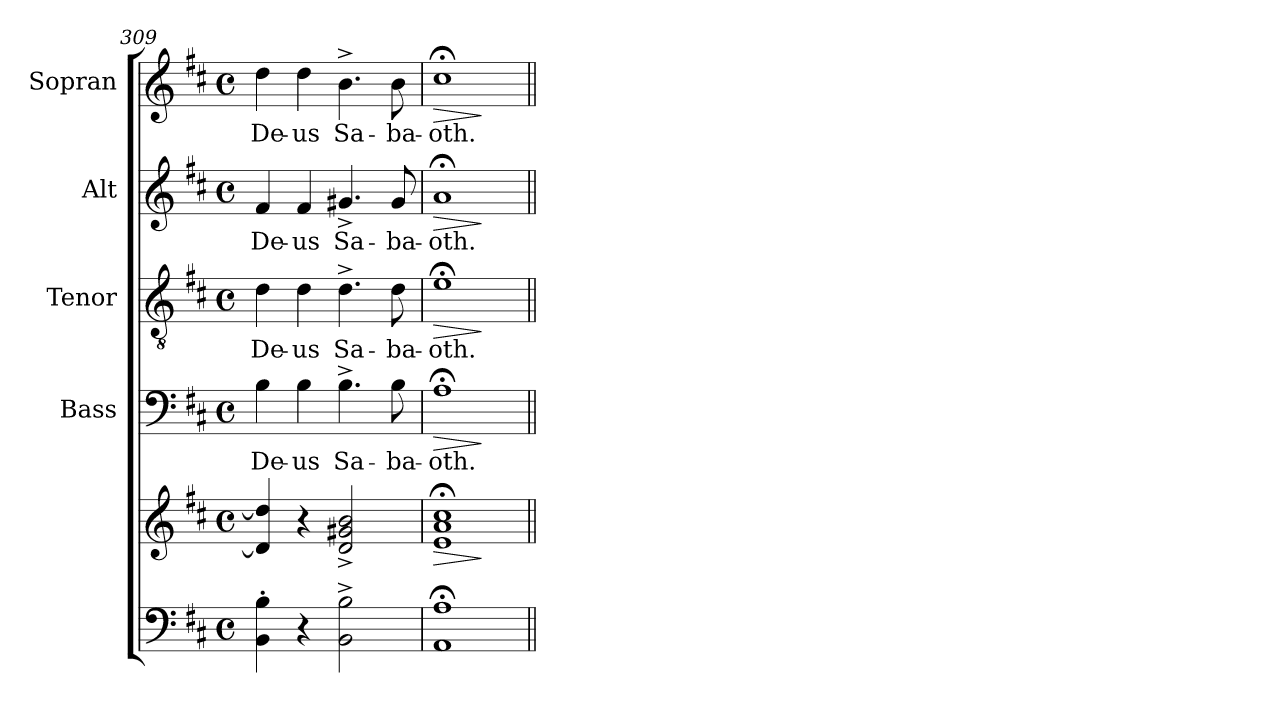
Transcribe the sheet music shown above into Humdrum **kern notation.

**kern	**kern	**dynam	**kern	**text	**dynam	**kern	**text	**dynam	**kern	**text	**dynam	**kern	**text	**dynam
*part5	*part5	*part5	*part4	*part4	*part4	*part3	*part3	*part3	*part2	*part2	*part2	*part1	*part1	*part1
*staff6	*staff5	*staff5/6	*staff4	*staff4	*staff4	*staff3	*staff3	*staff3	*staff2	*staff2	*staff2	*staff1	*staff1	*staff1
*	*	*	*I"Bass	*	*	*I"Tenor	*	*	*I"Alt	*	*	*I"Sopran	*	*
*	*	*	*I'B.	*	*	*I'T.	*	*	*I'A.	*	*	*I'S.	*	*
*clefF4	*clefG2	*	*clefF4	*	*	*clefGv2	*	*	*clefG2	*	*	*clefG2	*	*
*k[f#c#]	*k[f#c#]	*	*k[f#c#]	*	*	*k[f#c#]	*	*	*k[f#c#]	*	*	*k[f#c#]	*	*
*D:	*D:	*	*D:	*	*	*D:	*	*	*D:	*	*	*D:	*	*
*M4/4	*M4/4	*	*M4/4	*	*	*M4/4	*	*	*M4/4	*	*	*M4/4	*	*
*met(c)	*met(c)	*	*met(c)	*	*	*met(c)	*	*	*met(c)	*	*	*met(c)	*	*
=309	=309	=309	=309	=309	=309	=309	=309	=309	=309	=309	=309	=309	=309	=309
!	!	!	!	!LO:LY:b	!	!	!LO:LY:b	!	!	!LO:LY:b	!	!	!LO:LY:b	!
4BB\'> 4B\'>	4d/] 4dd/]	.	4B\	De-	.	4d\	De-	.	4f#/	De-	.	4dd\	De-	.
!	!	!	!	!LO:LY:b	!	!	!LO:LY:b	!	!	!LO:LY:b	!	!	!LO:LY:b	!
4r	4r	.	4B\	-us	.	4d\	-us	.	4f#/	-us	.	4dd\	-us	.
!	!	!	!	!LO:LY:b	!	!	!LO:LY:b	!	!	!LO:LY:b	!	!	!LO:LY:b	!
2BB\^> 2B\^>	2d/^< 2g#X/^< 2b/^<	.	4.B^>\	Sa-	.	4.d^>\	Sa-	.	4.g#X^>/	Sa-	.	4.b^>\	Sa-	.
!	!	!	!	!LO:LY:b	!	!	!LO:LY:b	!	!	!LO:LY:b	!	!	!LO:LY:b	!
.	.	.	8B\	-ba-	.	8d\	-ba-	.	8g#/	-ba-	.	8b\	-ba-	.
=310	=310	=310	=310	=310	=310	=310	=310	=310	=310	=310	=310	=310	=310	=310
!	!	!LO:HP:b	!	!LO:LY:b	!LO:HP:b	!	!LO:LY:b	!LO:HP:b	!	!LO:LY:b	!LO:HP:b	!	!LO:LY:b	!LO:HP:b
1AA;< 1A;<	1e;< 1a;< 1cc#;<	>	1A;<	-oth.	>	1e;<	-oth.	>	1a;<	-oth.	>	1cc#;<	-oth.	>
.	.	]	.	.	]	.	.	]	.	.	]	.	.	]
=||	=||	=||	=||	=||	=||	=||	=||	=||	=||	=||	=||	=||	=||	=||
*-	*-	*-	*-	*-	*-	*-	*-	*-	*-	*-	*-	*-	*-	*-
